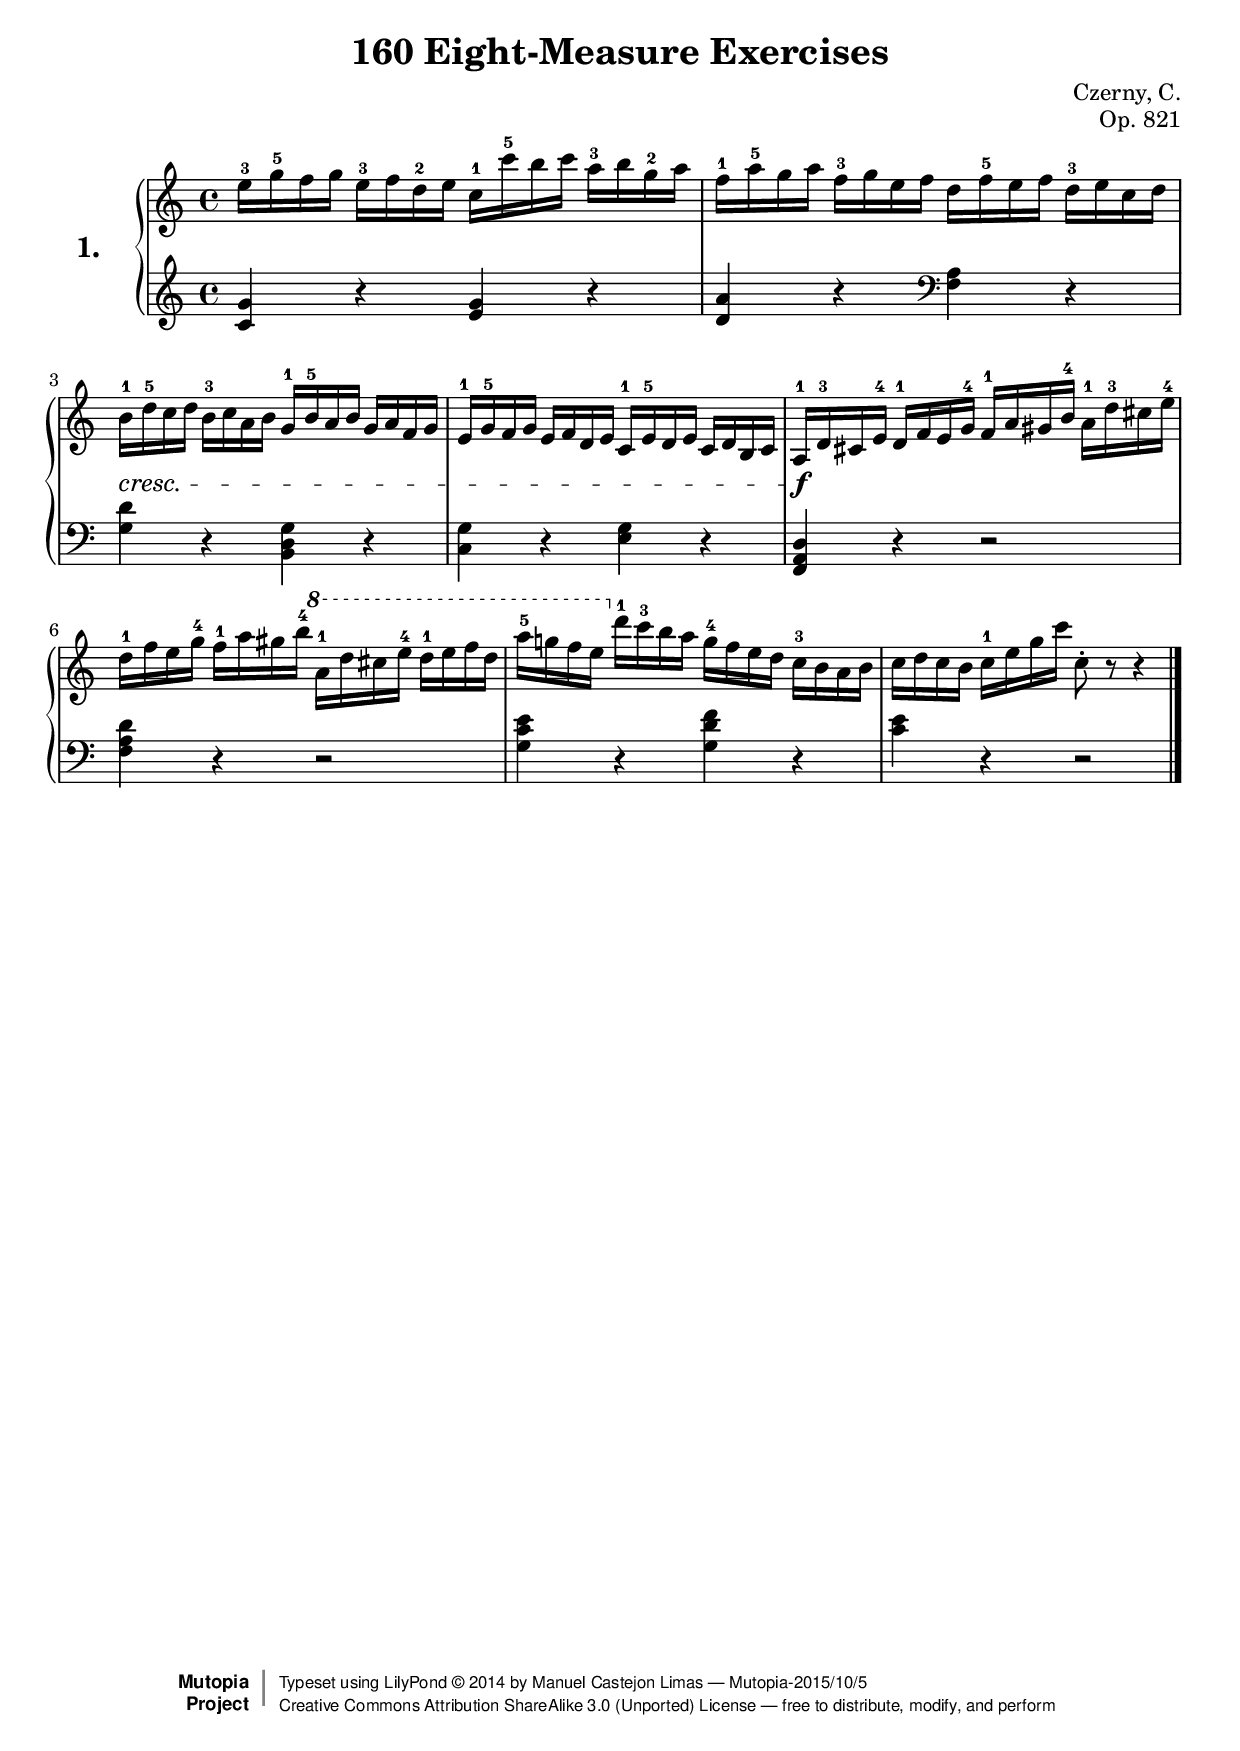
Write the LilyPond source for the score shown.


\version "2.18.0"

\header {
    composer	      =	"Czerny, C."
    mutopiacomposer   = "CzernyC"

    title	        =	"160 Eight-Measure Exercises"
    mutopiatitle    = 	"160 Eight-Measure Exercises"

    opus	        =	"Op. 821"
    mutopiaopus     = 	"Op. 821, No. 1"
    
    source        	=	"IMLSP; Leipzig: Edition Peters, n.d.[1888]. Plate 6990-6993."
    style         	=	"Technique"
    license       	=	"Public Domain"
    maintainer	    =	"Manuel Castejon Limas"
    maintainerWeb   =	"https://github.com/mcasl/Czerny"
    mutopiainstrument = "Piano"
    instrument	=	""
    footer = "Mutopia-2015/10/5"
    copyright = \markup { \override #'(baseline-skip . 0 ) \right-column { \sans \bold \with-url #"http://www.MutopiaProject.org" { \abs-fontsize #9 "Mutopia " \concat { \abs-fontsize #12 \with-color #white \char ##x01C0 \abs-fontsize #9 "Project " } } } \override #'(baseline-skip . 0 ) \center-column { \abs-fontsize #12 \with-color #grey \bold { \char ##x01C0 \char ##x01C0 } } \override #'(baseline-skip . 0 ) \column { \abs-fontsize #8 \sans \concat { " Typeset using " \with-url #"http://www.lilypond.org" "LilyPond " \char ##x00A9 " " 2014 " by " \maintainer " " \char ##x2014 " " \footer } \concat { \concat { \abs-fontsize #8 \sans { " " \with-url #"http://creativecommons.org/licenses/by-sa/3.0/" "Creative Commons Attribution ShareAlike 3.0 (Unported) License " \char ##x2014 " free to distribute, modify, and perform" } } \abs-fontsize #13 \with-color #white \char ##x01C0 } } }
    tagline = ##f
}


%--------Definitions
global = {
  \key c \major
  \time 4/4
}

exerciseNumber = "1."

upperStaff =   {
         <e''-3 >16 <g''-5 >16 f'' g'' <e''-3 >16 f'' <d''-2 >16 e'' <c''-1 >16 <c'''-5 >16 b'' c''' <a''-3 >16 b'' <g''-2 >16 a''		| %1
         <f''-1 >16 <a''-5 >16 g'' a'' <f''-3 >16 g'' e'' f'' d'' <f''-5 >16 e'' f'' <d''-3 >16 e'' c'' d''					| %2
         <b'-1 >16-\cresc <d''-5 >16 c'' d'' <b'-3 >16 c'' a' b' <g'-1 >16 <b'-5 >16 a' b' g' a' f' g'						| %3
         <e'-1 >16 <g'-5 >16 f' g' e' f' d' e' <c'-1 >16 <e'-5 >16 d' e' c' d' b c'                                         | %4
        <>  \f <a-1 >16 <d'-3 >16 cis' <e'-4 >16 <d'-1 >16 f' e' <g'-4 >16 <f'-1 >16 a' gis' <b'-4 >16 <a'-1 >16 <d''-3 >16 cis'' <e''-4 >16 	| %5
         <d''-1 >16 f'' e'' <g''-4 >16 <f''-1> a'' gis'' <b''-4> \ottava #1  <a''-1>16 d''' cis''' <e'''-4> <d'''-1> e''' f''' d'''					| %6
         <a'''-5> g'''! f''' e''' \ottava #0  <d'''-1 >16 <c'''-3 >16 b'' a'' <g''-4 >16 f'' e'' d'' <c''-3 >16 b' a' b'				| %7
         c'' d'' c'' b' <c''-1 >16 e'' g'' c''' c''8-\staccato r8 r4  								        \bar "|." %8
}

lowerStaff =  {
  \clef treble
         <c' g'>4 r <e' g'> r           | %1
         <d' a'> r \clef bass <f a> r   | %2
         <g d'> r <b, d g> r            | %3
         <g c> r <e g> r                | %4
         <f, a, d> r r2                 | %5
         <f a d'>4 r r2                 | %6
         <g c' e'>4 r <g d' f'> r       | %7
         <c' e'> r r2           \bar "|." %8    
}

%-------Typeset music and generate midi
\score {
    \context PianoStaff <<
        \set PianoStaff.midiInstrument = "acoustic grand"
        \set PianoStaff.instrumentName = \markup \huge \bold \exerciseNumber  
        \new Staff = "upper" { \clef treble \global \upperStaff }
        \new Staff = "lower" { \clef bass   \global \lowerStaff }
    >>
    \layout{ }
    \midi  { \tempo 4 = 110 }
}
